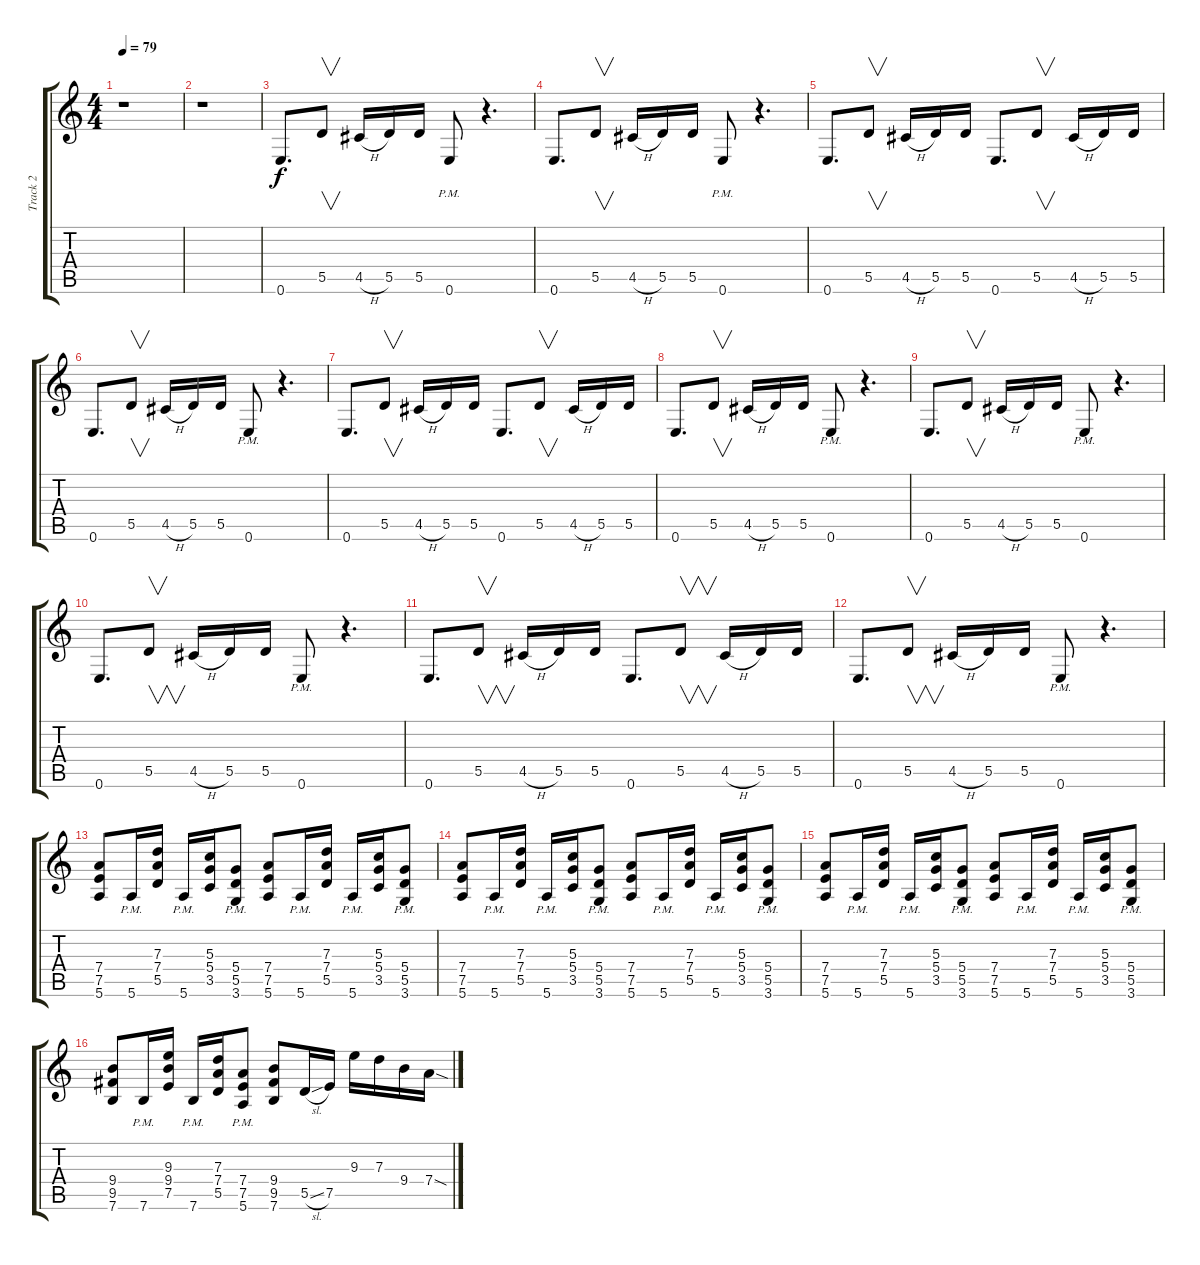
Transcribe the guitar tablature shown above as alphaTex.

\track ("Track 2" "Track 2") {instrument distortionguitar}
\staff {score tabs}
\tuning (E4 B3 G3 D3 A2 E2) {hide}
\ts (4 4)
\tempo 79
\clef g2
\ks c
r.1{dy f instrument distortionguitar} |
r.1 |
0.6.8{d} 5.5.8{v} 4.5{h}.16 5.5.16 5.5.16 0.6{pm}.8 r.4{d} |
0.6.8{d} 5.5.8{v} 4.5{h}.16 5.5.16 5.5.16 0.6{pm}.8 r.4{d} |
0.6.8{d} 5.5.8{v} 4.5{h}.16 5.5.16 5.5.16 0.6.8{d} 5.5.8{v} 4.5{h}.16 5.5.16 5.5.16 |
0.6.8{d} 5.5.8{v} 4.5{h}.16 5.5.16 5.5.16 0.6{pm}.8 r.4{d} |
0.6.8{d} 5.5.8{v} 4.5{h}.16 5.5.16 5.5.16 0.6.8{d} 5.5.8{v} 4.5{h}.16 5.5.16 5.5.16 |
0.6.8{d} 5.5.8{v} 4.5{h}.16 5.5.16 5.5.16 0.6{pm}.8 r.4{d} |
0.6.8{d} 5.5.8{v} 4.5{h}.16 5.5.16 5.5.16 0.6{pm}.8 r.4{d} |
0.6.8{d} 5.5.8{v} 4.5{h}.16 5.5.16 5.5.16 0.6{pm}.8 r.4{d} |
0.6.8{d} 5.5.8{v} 4.5{h}.16 5.5.16 5.5.16 0.6.8{d} 5.5.8{v} 4.5{h}.16 5.5.16 5.5.16 |
0.6.8{d} 5.5.8{v} 4.5{h}.16 5.5.16 5.5.16 0.6{pm}.8 r.4{d} |
(7.4 7.5 5.6).8 5.6{pm}.16 (7.3 7.4 5.5).16 5.6{pm}.16 (5.3 5.4 3.5).16 (5.4{pm} 5.5{pm} 3.6{pm}).8 (7.4 7.5 5.6).8 5.6{pm}.16 (7.3 7.4 5.5).16 5.6{pm}.16 (5.3 5.4 3.5).16 (5.4{pm} 5.5{pm} 3.6{pm}).8 |
(7.4 7.5 5.6).8 5.6{pm}.16 (7.3 7.4 5.5).16 5.6{pm}.16 (5.3 5.4 3.5).16 (5.4{pm} 5.5{pm} 3.6{pm}).8 (7.4 7.5 5.6).8 5.6{pm}.16 (7.3 7.4 5.5).16 5.6{pm}.16 (5.3 5.4 3.5).16 (5.4{pm} 5.5{pm} 3.6{pm}).8 |
(7.4 7.5 5.6).8 5.6{pm}.16 (7.3 7.4 5.5).16 5.6{pm}.16 (5.3 5.4 3.5).16 (5.4{pm} 5.5{pm} 3.6{pm}).8 (7.4 7.5 5.6).8 5.6{pm}.16 (7.3 7.4 5.5).16 5.6{pm}.16 (5.3 5.4 3.5).16 (5.4{pm} 5.5{pm} 3.6{pm}).8 |
(9.4 9.5 7.6).8 7.6{pm}.16 (9.3 9.4 7.5).16 7.6{pm}.16 (7.3 7.4 5.5).16 (7.4{pm} 7.5{pm} 5.6{pm}).8 (9.4 9.5 7.6).8 5.5{sl}.16 7.5.16 9.3.16 7.3.16 9.4.16 7.4{sod}.16
